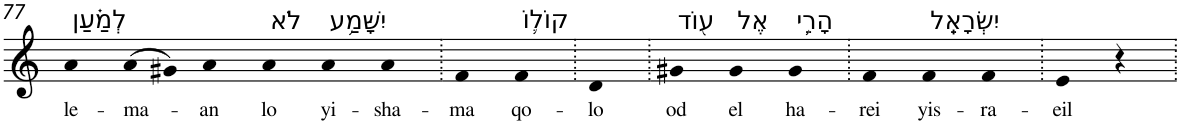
**kern	**text
*part1	*part1
*staff1	*staff1
*I"Piano	*
*I'Pno	*
!!LO:PB:g=z
*clefG2	*
*k[]	*
=77	=77
!LO:TX:a:t=לְמַ֗עַן	!
!	!LO:LY:b
4a	le-
!	!LO:LY:b
(>8a	-ma-
8g#X)	.
!	!LO:LY:b
4a	-an
!LO:TX:a:t=לֹא	!
!	!LO:LY:b
4a	lo
!LO:TX:a:t=יִשָּׁמַ֥ע	!
!	!LO:LY:b
4a	yi-
!	!LO:LY:b
4a	-sha-
=78.	=78.
!	!LO:LY:b
4f	-ma
!LO:TX:a:t=קוֹל֛וֹ	!
!	!LO:LY:b
4f	qo-
=79.	=79.
!	!LO:LY:b
4d	-lo
=80.	=80.
!LO:TX:a:t=ע֖וֹד	!
!	!LO:LY:b
4g#X	od
!LO:TX:a:t=אֶל	!
!	!LO:LY:b
4g#	el
!LO:TX:a:t=הָרֵ֥י	!
!	!LO:LY:b
4g#	ha-
=81.	=81.
!	!LO:LY:b
4f	-rei
!LO:TX:a:t=יִשְׂרָאֵֽל	!
!	!LO:LY:b
4f	yis-
!	!LO:LY:b
4f	-ra-
=82.	=82.
!	!LO:LY:b
4e	-eil
4r	.
=.	=.
*-	*-
